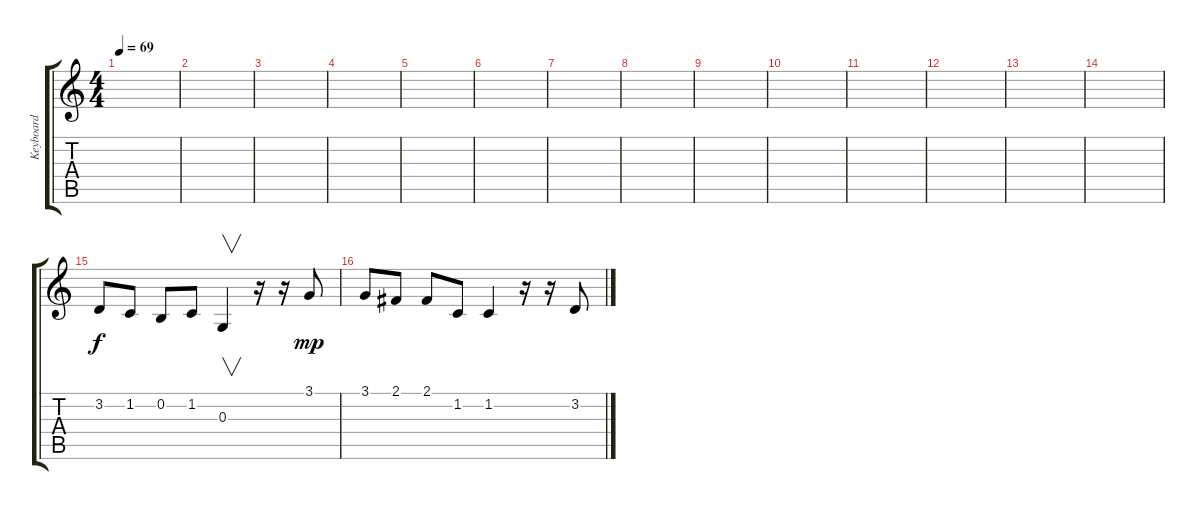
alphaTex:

\track ("Keyboard" "Keyboard") {instrument stringensemble1}
\staff {score tabs}
\tuning (E4 B3 G3 D3 A2 E2) {hide}
\ts (4 4)
\tempo 69
\clef g2
\ks c
|
|
|
|
|
|
|
|
|
|
|
|
|
|
3.2.8 1.2.8 0.2.8 1.2.8 0.3.4{v dy f} r.16 r.16 3.1.8{dy mp} |
3.1.8 2.1.8 2.1.8 1.2.8 1.2.4 r.16 r.16 3.2.8
